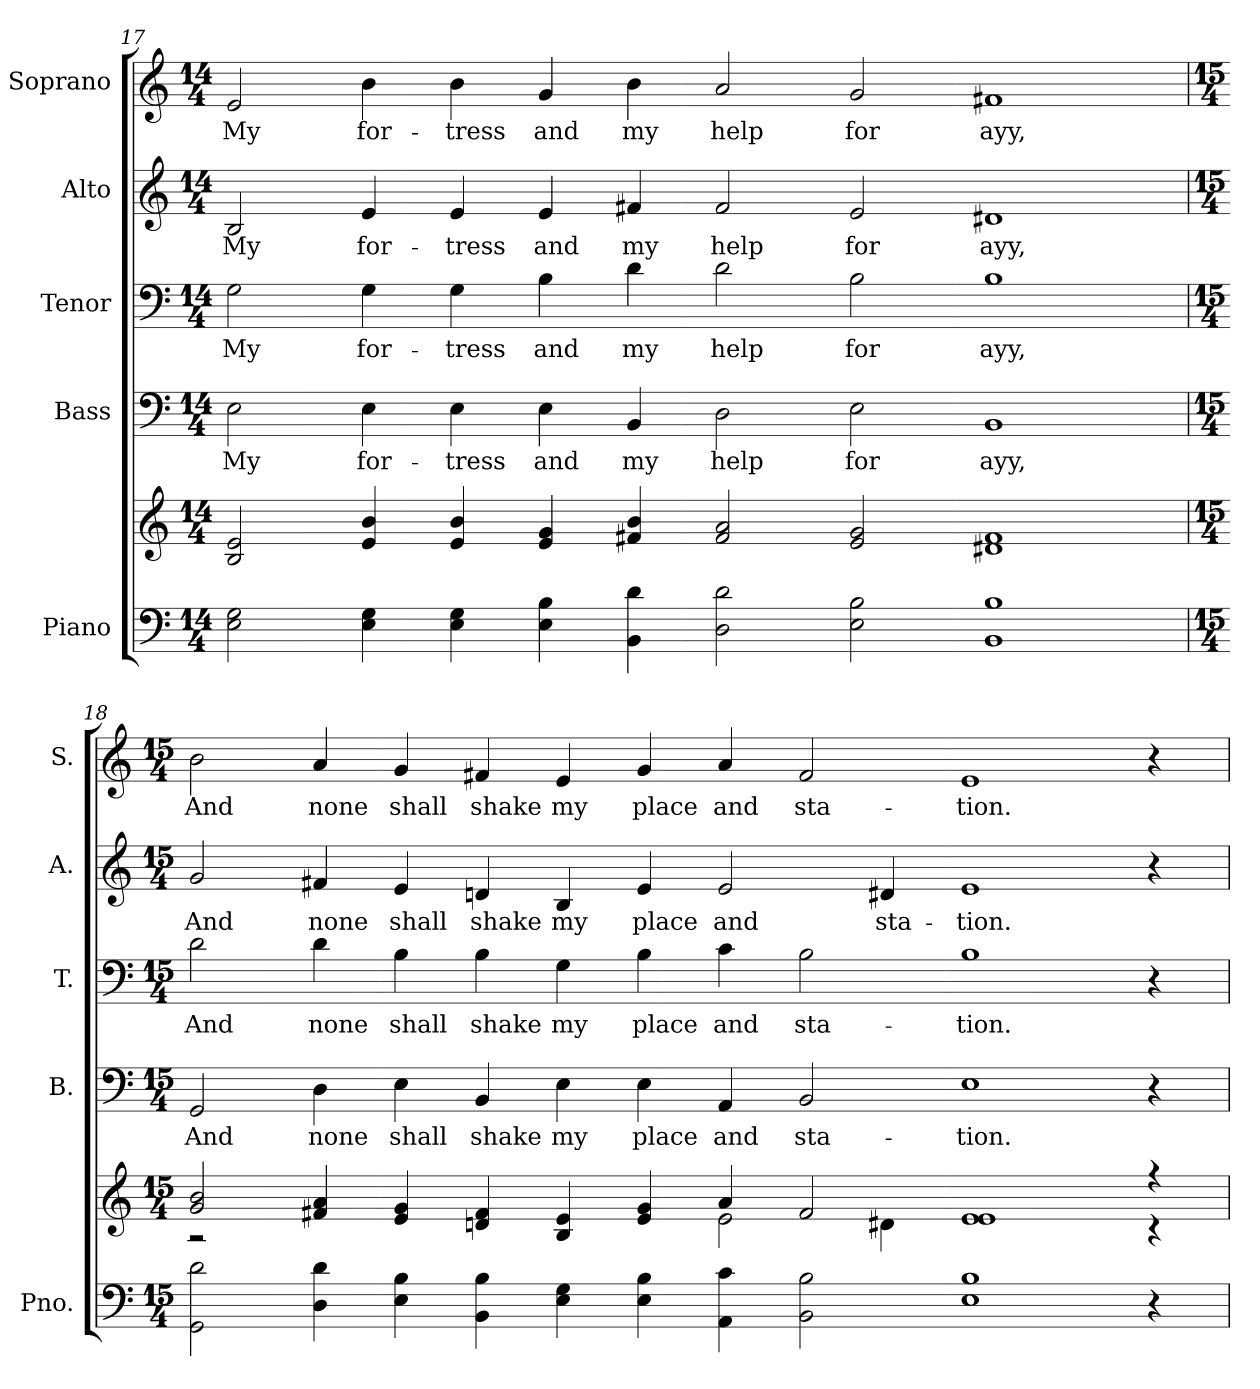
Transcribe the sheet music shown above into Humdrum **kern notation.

**kern	**kern	**kern	**text	**kern	**text	**kern	**text	**kern	**text
*part5	*part5	*part4	*part4	*part3	*part3	*part2	*part2	*part1	*part1
*staff6	*staff5	*staff4	*staff4	*staff3	*staff3	*staff2	*staff2	*staff1	*staff1
*I"Piano	*	*I"Bass	*	*I"Tenor	*	*I"Alto	*	*I"Soprano	*
*I'Pno.	*	*I'B.	*	*I'T.	*	*I'A.	*	*I'S.	*
!!LO:LB:g=z
*clefF4	*clefG2	*clefF4	*	*clefF4	*	*clefG2	*	*clefG2	*
*k[]	*k[]	*k[]	*	*k[]	*	*k[]	*	*k[]	*
*C:	*C:	*C:	*	*C:	*	*C:	*	*C:	*
*M14/4	*M14/4	*M14/4	*	*M14/4	*	*M14/4	*	*M14/4	*
=17	=17	=17	=17	=17	=17	=17	=17	=17	=17
!	!	!	!LO:LY:b:color=#000000	!	!	!	!	!	!
!	!	!	!	!	!LO:LY:b:color=#000000	!	!	!	!
!	!	!	!	!	!	!	!LO:LY:b:color=#000000	!	!
!	!	!	!	!	!	!	!	!	!LO:LY:b:color=#000000
2Ei\ 2Gi	2Bi/ 2ei	2Ei\	My	2Gi\	My	2Bi/	My	2ei/	My
!	!	!	!LO:LY:b:color=#000000	!	!	!	!	!	!
!	!	!	!	!	!LO:LY:b:color=#000000	!	!	!	!
!	!	!	!	!	!	!	!LO:LY:b:color=#000000	!	!
!	!	!	!	!	!	!	!	!	!LO:LY:b:color=#000000
4Ei\ 4Gi	4ei/ 4bi	4Ei\	for-	4Gi\	for-	4ei/	for-	4bi\	for-
!	!	!	!LO:LY:b:color=#000000	!	!	!	!	!	!
!	!	!	!	!	!LO:LY:b:color=#000000	!	!	!	!
!	!	!	!	!	!	!	!LO:LY:b:color=#000000	!	!
!	!	!	!	!	!	!	!	!	!LO:LY:b:color=#000000
4Ei\ 4Gi	4ei/ 4bi	4Ei\	-tress	4Gi\	-tress	4ei/	-tress	4bi\	-tress
!	!	!	!LO:LY:b:color=#000000	!	!	!	!	!	!
!	!	!	!	!	!LO:LY:b:color=#000000	!	!	!	!
!	!	!	!	!	!	!	!LO:LY:b:color=#000000	!	!
!	!	!	!	!	!	!	!	!	!LO:LY:b:color=#000000
4Ei\ 4Bi	4ei/ 4gi	4Ei\	and	4Bi\	and	4ei/	and	4gi/	and
!	!	!	!LO:LY:b:color=#000000	!	!	!	!	!	!
!	!	!	!	!	!LO:LY:b:color=#000000	!	!	!	!
!	!	!	!	!	!	!	!LO:LY:b:color=#000000	!	!
!	!	!	!	!	!	!	!	!	!LO:LY:b:color=#000000
4BBi\ 4di	4f#Xi/ 4bi	4BBi/	my	4di\	my	4f#Xi/	my	4bi\	my
!	!	!	!LO:LY:b:color=#000000	!	!	!	!	!	!
!	!	!	!	!	!LO:LY:b:color=#000000	!	!	!	!
!	!	!	!	!	!	!	!LO:LY:b:color=#000000	!	!
!	!	!	!	!	!	!	!	!	!LO:LY:b:color=#000000
2Di\ 2di	2f#i/ 2ai	2Di\	help	2di\	help	2f#i/	help	2ai/	help
!	!	!	!LO:LY:b:color=#000000	!	!	!	!	!	!
!	!	!	!	!	!LO:LY:b:color=#000000	!	!	!	!
!	!	!	!	!	!	!	!LO:LY:b:color=#000000	!	!
!	!	!	!	!	!	!	!	!	!LO:LY:b:color=#000000
2Ei\ 2Bi	2ei/ 2gi	2Ei\	for	2Bi\	for	2ei/	for	2gi/	for
!	!	!	!LO:LY:b:color=#000000	!	!	!	!	!	!
!	!	!	!	!	!LO:LY:b:color=#000000	!	!	!	!
!	!	!	!	!	!	!	!LO:LY:b:color=#000000	!	!
!	!	!	!	!	!	!	!	!	!LO:LY:b:color=#000000
1BBi 1Bi	1d#Xi 1f#i	1BBi	ayy,	1Bi	ayy,	1d#Xi	ayy,	1f#Xi	ayy,
=18	=18	=18	=18	=18	=18	=18	=18	=18	=18
*M15/4	*M15/4	*M15/4	*	*M15/4	*	*M15/4	*	*M15/4	*
*	*^	*	*	*	*	*	*	*	*
!	!	!	!	!LO:LY:b:color=#000000	!	!	!	!	!	!
!	!	!	!	!	!	!LO:LY:b:color=#000000	!	!	!	!
!	!	!	!	!	!	!	!	!LO:LY:b:color=#000000	!	!
!	!	!	!	!	!	!	!	!	!	!LO:LY:b:color=#000000
2GGi\ 2di	2gi/ 2bi	2r	2GGi/	And	2di\	And	2gi/	And	2bi\	And
!	!	!	!	!LO:LY:b:color=#000000	!	!	!	!	!	!
!	!	!	!	!	!	!LO:LY:b:color=#000000	!	!	!	!
!	!	!	!	!	!	!	!	!LO:LY:b:color=#000000	!	!
!	!	!	!	!	!	!	!	!	!	!LO:LY:b:color=#000000
4Di\ 4di	4f#Xi/ 4ai	1ryy	4Di\	none	4di\	none	4f#Xi/	none	4ai/	none
!	!	!	!	!LO:LY:b:color=#000000	!	!	!	!	!	!
!	!	!	!	!	!	!LO:LY:b:color=#000000	!	!	!	!
!	!	!	!	!	!	!	!	!LO:LY:b:color=#000000	!	!
!	!	!	!	!	!	!	!	!	!	!LO:LY:b:color=#000000
4Ei\ 4Bi	4ei/ 4gi	.	4Ei\	shall	4Bi\	shall	4ei/	shall	4gi/	shall
!	!	!	!	!LO:LY:b:color=#000000	!	!	!	!	!	!
!	!	!	!	!	!	!LO:LY:b:color=#000000	!	!	!	!
!	!	!	!	!	!	!	!	!LO:LY:b:color=#000000	!	!
!	!	!	!	!	!	!	!	!	!	!LO:LY:b:color=#000000
4BBi\ 4Bi	4dni/ 4f#i	.	4BBi/	shake	4Bi\	shake	4dni/	shake	4f#Xi/	shake
!	!	!	!	!LO:LY:b:color=#000000	!	!	!	!	!	!
!	!	!	!	!	!	!LO:LY:b:color=#000000	!	!	!	!
!	!	!	!	!	!	!	!	!LO:LY:b:color=#000000	!	!
!	!	!	!	!	!	!	!	!	!	!LO:LY:b:color=#000000
4Ei\ 4Gi	4Bi/ 4ei	.	4Ei\	my	4Gi\	my	4Bi/	my	4ei/	my
!	!	!	!	!LO:LY:b:color=#000000	!	!	!	!	!	!
!	!	!	!	!	!	!LO:LY:b:color=#000000	!	!	!	!
!	!	!	!	!	!	!	!	!LO:LY:b:color=#000000	!	!
!	!	!	!	!	!	!	!	!	!	!LO:LY:b:color=#000000
4Ei\ 4Bi	4ei/ 4gi	4ryy	4Ei\	place	4Bi\	place	4ei/	place	4gi/	place
!	!	!	!	!LO:LY:b:color=#000000	!	!	!	!	!	!
!	!	!	!	!	!	!LO:LY:b:color=#000000	!	!	!	!
!	!	!	!	!	!	!	!	!LO:LY:b:color=#000000	!	!
!	!	!	!	!	!	!	!	!	!	!LO:LY:b:color=#000000
4AAi\ 4ci	4ai/	2ei\	4AAi/	and	4ci\	and	2ei/	and	4ai/	and
!	!	!	!	!LO:LY:b:color=#000000	!	!	!	!	!	!
!	!	!	!	!	!	!LO:LY:b:color=#000000	!	!	!	!
!	!	!	!	!	!	!	!	!	!	!LO:LY:b:color=#000000
2BBi\ 2Bi	2f#i/	.	2BBi/	sta-	2Bi\	sta-	.	.	2f#i/	sta-
!	!	!	!	!	!	!	!	!LO:LY:b:color=#000000	!	!
.	.	4d#Xi\	.	.	.	.	4d#Xi/	sta-	.	.
!	!	!	!	!LO:LY:b:color=#000000	!	!	!	!	!	!
!	!	!	!	!	!	!LO:LY:b:color=#000000	!	!	!	!
!	!	!	!	!	!	!	!	!LO:LY:b:color=#000000	!	!
!	!	!	!	!	!	!	!	!	!	!LO:LY:b:color=#000000
1Ei 1Bi	1ei 1ei	1ryy	1Ei	-tion.	1Bi	-tion.	1ei	-tion.	1ei	-tion.
4r	4r	4r	4r	.	4r	.	4r	.	4r	.
*	*v	*v	*	*	*	*	*	*	*	*
=	=	=	=	=	=	=	=	=	=
*-	*-	*-	*-	*-	*-	*-	*-	*-	*-
